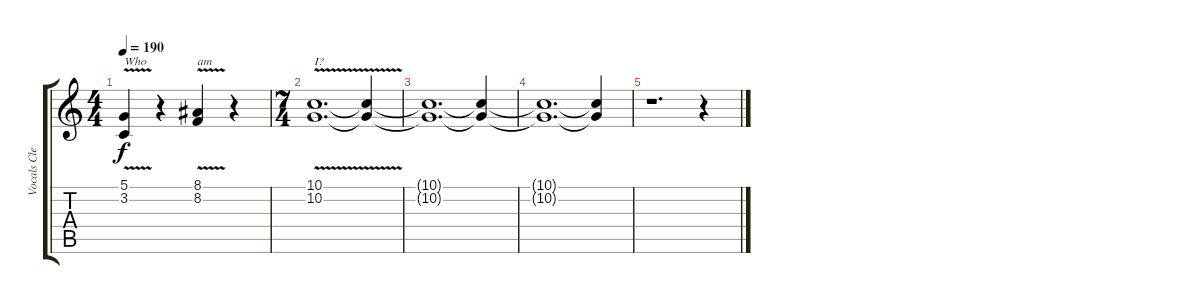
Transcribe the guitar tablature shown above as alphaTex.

\track ("Vocals Clean (Jari)" "Vocals Cle") {instrument altosax}
\staff {score tabs}
\tuning (D4 A3 F3 C3 G2 C2) {hide}
\ts (4 4)
\tempo 190
\clef g2
\ks c
(5.1{v} 3.2{v}).4{txt "Who" dy f} r.4 (8.1{v} 8.2{v}).4{txt "am"} r.4 |
\ts (7 4)
(10.1{v} 10.2{v}).1{d txt "I?"} (10.1{t} 10.2{t}).4 |
(10.1{t} 10.2{t}).1{d} (10.1{t} 10.2{t}).4 |
(10.1{t} 10.2{t}).1{d} (10.1{t} 10.2{t}).4 |
r.1{d} r.4
